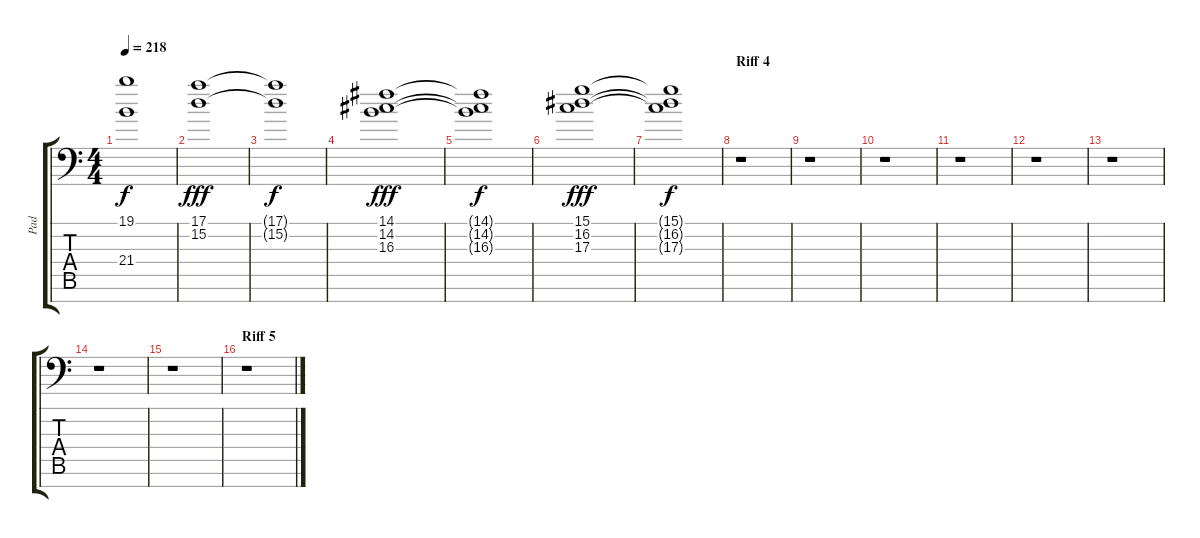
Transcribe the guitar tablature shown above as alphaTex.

\track ("Pad" "Pad") {instrument pad5bowed}
\staff {score tabs}
\tuning (E4 B3 G3 D3 A2 E2 C-1) {hide}
\ts (4 4)
\tempo 218
\clef f4
\ks c
(19.1{t} 21.4{t}).1{dy f} |
(17.1 15.2).1{dy fff} |
(17.1{t} 15.2{t}).1{dy f} |
(14.1 14.2 16.3).1{dy fff} |
(14.1{t} 14.2{t} 16.3{t}).1{dy f} |
(15.1 16.2 17.3).1{dy fff} |
(15.1{t} 16.2{t} 17.3{t}).1{dy f} |
\section ("" "Riff 4")
r.1 |
r.1 |
r.1 |
r.1 |
r.1 |
r.1 |
r.1 |
r.1 |
\section ("" "Riff 5")
r.1
